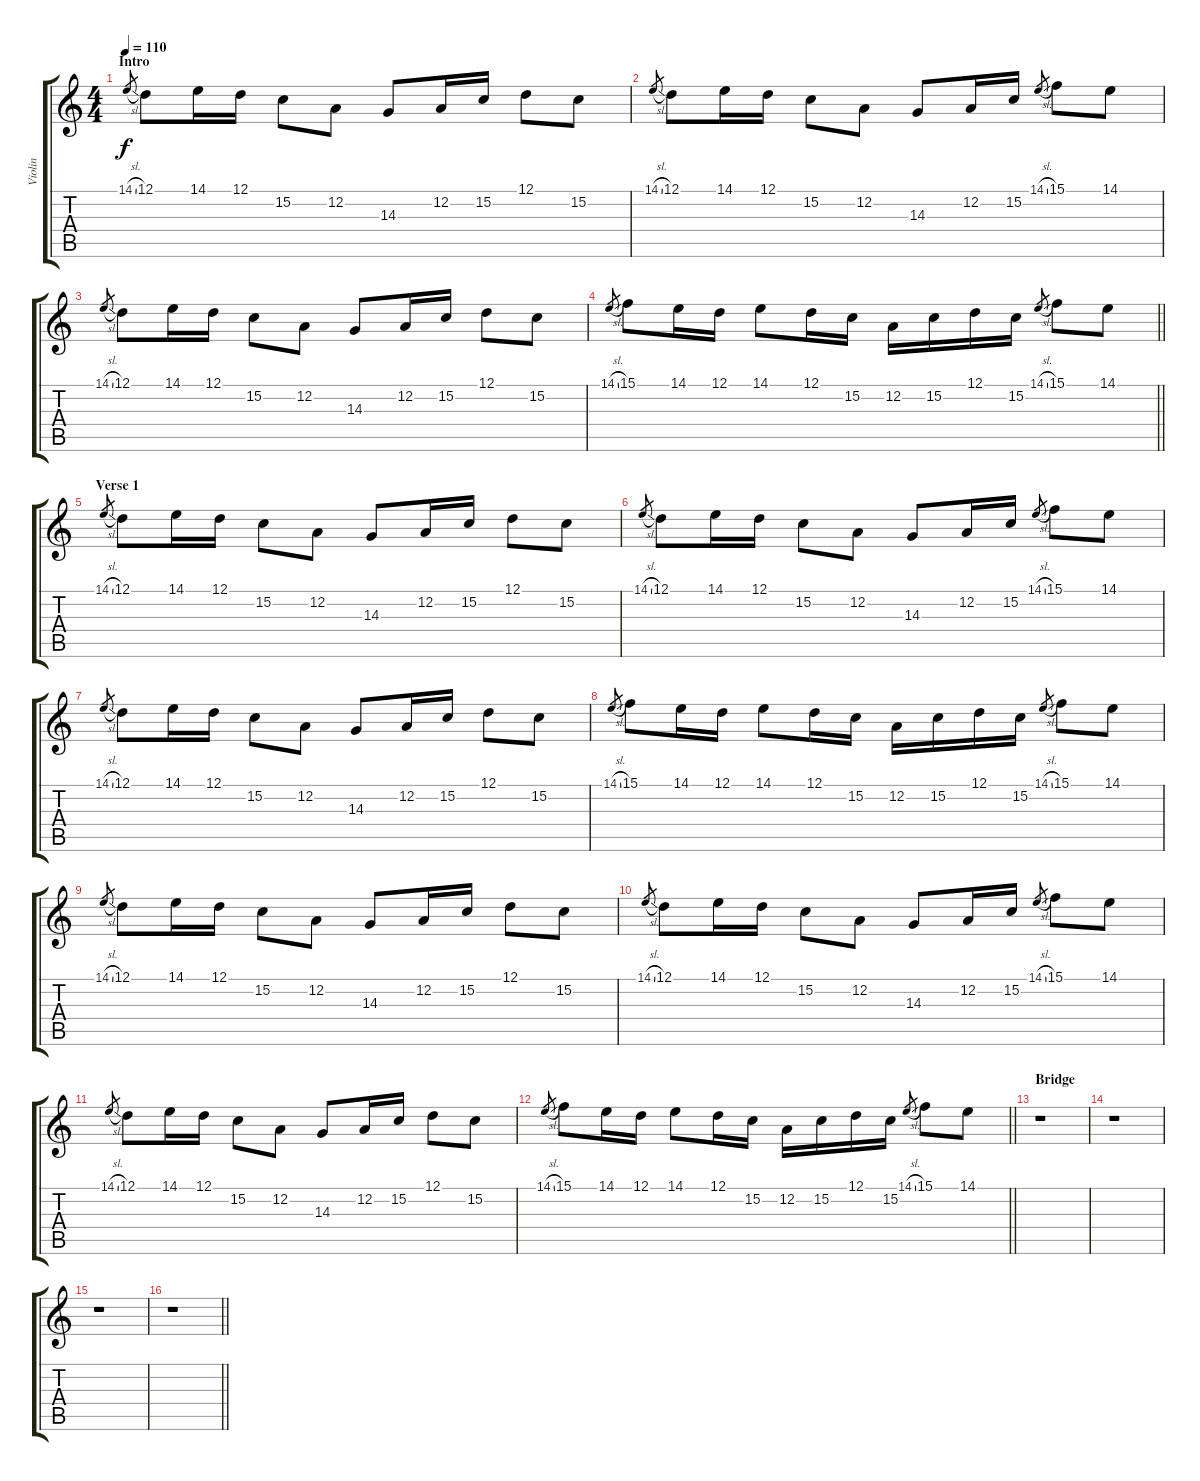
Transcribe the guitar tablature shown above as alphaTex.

\track ("Violin" "Violin") {instrument violin}
\staff {score tabs}
\tuning (D4 A3 F3 C3 G2 D2) {hide}
\ts (4 4)
\section ("" "Intro")
\tempo 110
\clef g2
\ks c
14.1{sl}.8{gr dy f instrument violin} 12.1.8 14.1.16 12.1.16 15.2.8 12.2.8 14.3.8 12.2.16 15.2.16 12.1.8 15.2.8 |
14.1{sl}.8{gr} 12.1.8 14.1.16 12.1.16 15.2.8 12.2.8 14.3.8 12.2.16 15.2.16 14.1{sl}.8{gr} 15.1.8 14.1.8 |
14.1{sl}.8{gr} 12.1.8 14.1.16 12.1.16 15.2.8 12.2.8 14.3.8 12.2.16 15.2.16 12.1.8 15.2.8 |
\barLineRight lightlight
14.1{sl}.8{gr} 15.1.8 14.1.16 12.1.16 14.1.8 12.1.16 15.2.16 12.2.16 15.2.16 12.1.16 15.2.16 14.1{sl}.8{gr} 15.1.8 14.1.8 |
\section ("" "Verse 1")
14.1{sl}.8{gr} 12.1.8 14.1.16 12.1.16 15.2.8 12.2.8 14.3.8 12.2.16 15.2.16 12.1.8 15.2.8 |
14.1{sl}.8{gr} 12.1.8 14.1.16 12.1.16 15.2.8 12.2.8 14.3.8 12.2.16 15.2.16 14.1{sl}.8{gr} 15.1.8 14.1.8 |
14.1{sl}.8{gr} 12.1.8 14.1.16 12.1.16 15.2.8 12.2.8 14.3.8 12.2.16 15.2.16 12.1.8 15.2.8 |
14.1{sl}.8{gr} 15.1.8 14.1.16 12.1.16 14.1.8 12.1.16 15.2.16 12.2.16 15.2.16 12.1.16 15.2.16 14.1{sl}.8{gr} 15.1.8 14.1.8 |
14.1{sl}.8{gr} 12.1.8 14.1.16 12.1.16 15.2.8 12.2.8 14.3.8 12.2.16 15.2.16 12.1.8 15.2.8 |
14.1{sl}.8{gr} 12.1.8 14.1.16 12.1.16 15.2.8 12.2.8 14.3.8 12.2.16 15.2.16 14.1{sl}.8{gr} 15.1.8 14.1.8 |
14.1{sl}.8{gr} 12.1.8 14.1.16 12.1.16 15.2.8 12.2.8 14.3.8 12.2.16 15.2.16 12.1.8 15.2.8 |
\barLineRight lightlight
14.1{sl}.8{gr} 15.1.8 14.1.16 12.1.16 14.1.8 12.1.16 15.2.16 12.2.16 15.2.16 12.1.16 15.2.16 14.1{sl}.8{gr} 15.1.8 14.1.8 |
\section ("" "Bridge")
r.1 |
r.1 |
r.1 |
\barLineRight lightlight
r.1
